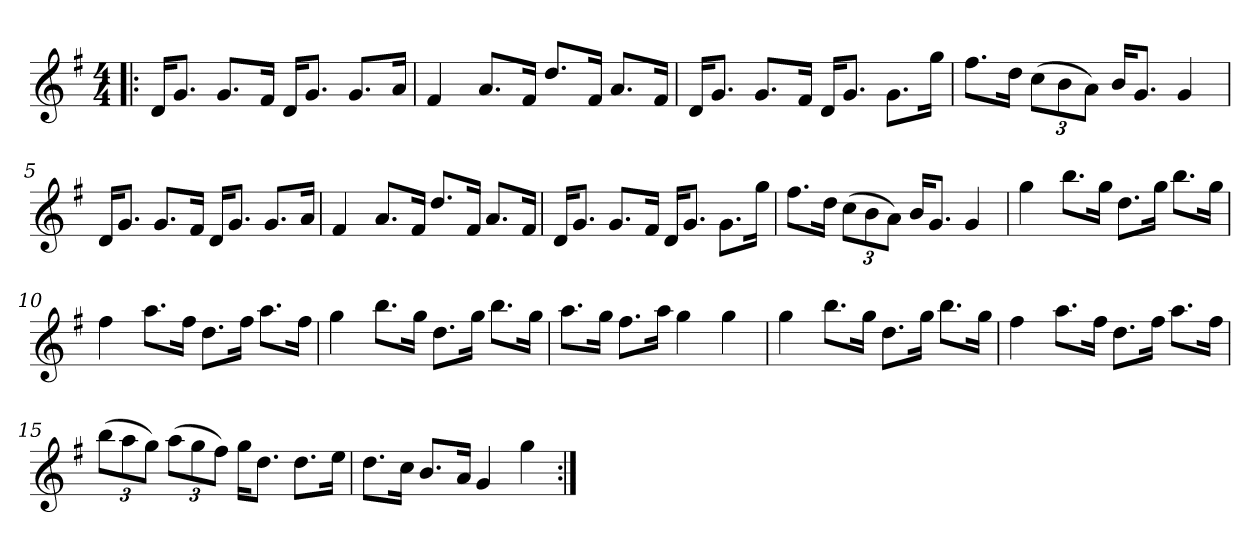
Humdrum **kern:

**kern
*part1
*staff1
*clefG2
*k[f#]
*G:
*M4/4
*MM64
=1!|:
16d/KL
8.g/J
8.g/L
16f#/Jk
16d/KL
8.g/J
8.g/L
16a/Jk
=2
4f#/
8.a/L
16f#/Jk
8.dd/L
16f#/Jk
8.a/L
16f#/Jk
=3
16d/KL
8.g/J
8.g/L
16f#/Jk
16d/KL
8.g/J
8.g\L
16gg\Jk
=4
8.ff#\L
16dd\Jk
*Xbrackettup
(>12cc\L
12b\
12a\J)
16b/KL
8.g/J
4g/
!!LO:LB:g=z
=5
16d/KL
8.g/J
8.g/L
16f#/Jk
16d/KL
8.g/J
8.g/L
16a/Jk
=6
4f#/
8.a/L
16f#/Jk
8.dd/L
16f#/Jk
8.a/L
16f#/Jk
=7
16d/KL
8.g/J
8.g/L
16f#/Jk
16d/KL
8.g/J
8.g\L
16gg\Jk
=8
8.ff#\L
16dd\Jk
(>12cc\L
12b\
12a\J)
16b/KL
8.g/J
4g/
=9
4gg\
8.bb\L
16gg\Jk
8.dd\L
16gg\Jk
8.bb\L
16gg\Jk
!!LO:LB:g=z
=10
4ff#\
8.aa\L
16ff#\Jk
8.dd\L
16ff#\Jk
8.aa\L
16ff#\Jk
=11
4gg\
8.bb\L
16gg\Jk
8.dd\L
16gg\Jk
8.bb\L
16gg\Jk
=12
8.aa\L
16gg\Jk
8.ff#\L
16aa\Jk
4gg\
4gg\
=13
4gg\
8.bb\L
16gg\Jk
8.dd\L
16gg\Jk
8.bb\L
16gg\Jk
=14
4ff#\
8.aa\L
16ff#\Jk
8.dd\L
16ff#\Jk
8.aa\L
16ff#\Jk
!!LO:LB:g=z
=15
(>12bb\L
12aa\
12gg\J)
(>12aa\L
12gg\
12ff#\J)
16gg\KL
8.dd\J
8.dd\L
16ee\Jk
=16
8.dd\L
16cc\Jk
8.b/L
16a/Jk
4g/
4gg\
=:|!
*-
